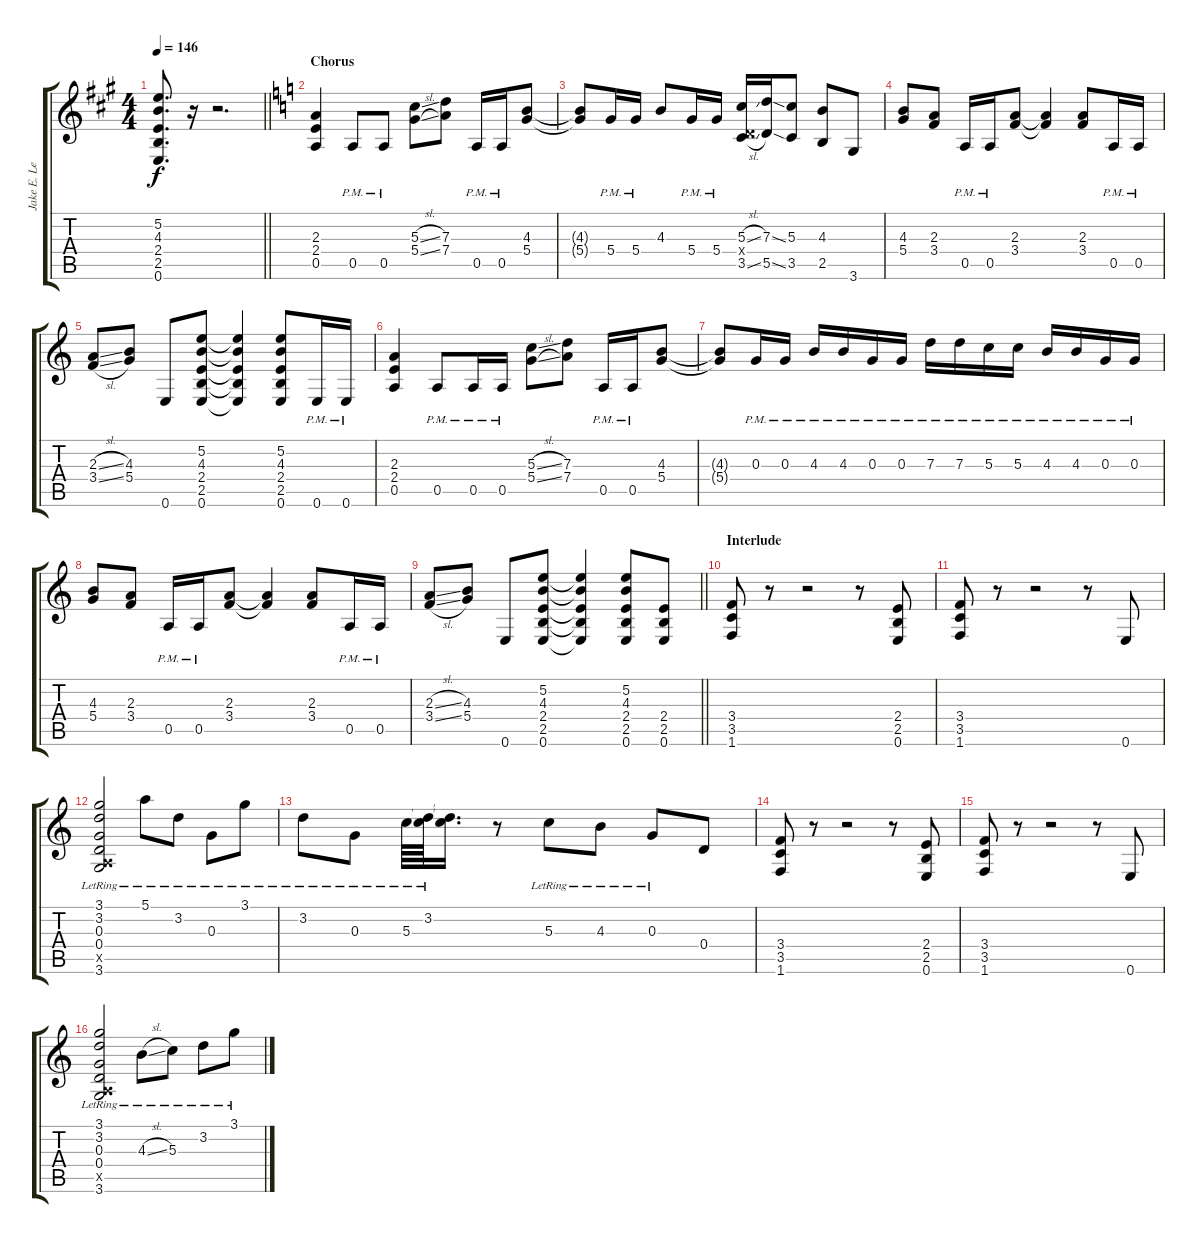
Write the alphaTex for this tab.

\track ("Jake E. Lee Rhythm Guitar 1" "Jake E. Le") {instrument distortionguitar}
\staff {score tabs}
\tuning (E4 B3 G3 D3 A2 E2) {hide}
\ts (4 4)
\tempo 146
\clef g2
\barLineRight lightlight
\ks f#minor
(5.2 4.3 2.4 2.5 0.6).8{d dy f} r.16 r.2{d} |
\section ("" "Chorus")
\ks aminor
(2.3 2.4 0.5).4 0.5{pm}.8 0.5{pm}.8 (5.3{sl} 5.4{sl}).8 (7.3 7.4).8 0.5{pm}.16 0.5{pm}.16 (4.3 5.4).8 |
(4.3{t} 5.4{t}).8 5.4{pm}.16 5.4{pm}.16 4.3.8 5.4{pm}.16 5.4{pm}.16 (5.3{sl} 0.4{x} 3.5{sl}).16 (7.3{ss} 5.5{ss}).16 (5.3 3.5).8 (4.3 2.5).8 3.6.8 |
(4.3 5.4).8 (2.3 3.4).8 0.5{pm}.16 0.5{pm}.16 (2.3 3.4).8 (2.3{t} 3.4{t}).4 (2.3 3.4).8 0.5{pm}.16 0.5{pm}.16 |
(2.3{sl} 3.4{sl}).8 (4.3 5.4).8 0.6.8 (5.2 4.3 2.4 2.5 0.6).8 (5.2{t} 4.3{t} 2.4{t} 2.5{t} 0.6{t}).4 (5.2 4.3 2.4 2.5 0.6).8 0.6{pm}.16 0.6{pm}.16 |
(2.3 2.4 0.5).4 0.5{pm}.8 0.5{pm}.16 0.5{pm}.16 (5.3{sl} 5.4{sl}).8 (7.3 7.4).8 0.5{pm}.16 0.5{pm}.16 (4.3 5.4).8 |
(4.3{t} 5.4{t}).8 0.3{pm}.16 0.3{pm}.16 4.3{pm}.16 4.3{pm}.16 0.3{pm}.16 0.3{pm}.16 7.3{pm}.16 7.3{pm}.16 5.3{pm}.16 5.3{pm}.16 4.3{pm}.16 4.3{pm}.16 0.3{pm}.16 0.3{pm}.16 |
(4.3 5.4).8 (2.3 3.4).8 0.5{pm}.16 0.5{pm}.16 (2.3 3.4).8 (2.3{t} 3.4{t}).4 (2.3 3.4).8 0.5{pm}.16 0.5{pm}.16 |
\barLineRight lightlight
(2.3{sl} 3.4{sl}).8 (4.3 5.4).8 0.6.8 (5.2 4.3 2.4 2.5 0.6).8 (5.2{t} 4.3{t} 2.4{t} 2.5{t} 0.6{t}).4 (5.2 4.3 2.4 2.5 0.6).8 (2.4 2.5 0.6).8 |
\section ("" "Interlude")
(3.4 3.5 1.6).8 r.8 r.2 r.8 (2.4 2.5 0.6).8 |
(3.4 3.5 1.6).8 r.8 r.2 r.8 0.6.8 |
(3.1{lr} 3.2{lr} 0.3{lr} 0.4{lr} 0.5{x} 3.6{lr}).2 5.1{lr}.8 3.2{lr}.8 0.3{lr}.8 3.1{lr}.8 |
3.2{lr}.8 0.3{lr}.8 5.3{lr}.64 (3.2{lr} 5.3{t}).64 (3.2{t} 5.3{t}).16{d} r.8 5.3{lr}.8 4.3{lr}.8 0.3{lr}.8 0.4.8 |
(3.4 3.5 1.6).8 r.8 r.2 r.8 (2.4 2.5 0.6).8 |
(3.4 3.5 1.6).8 r.8 r.2 r.8 0.6.8 |
(3.1{lr} 3.2{lr} 0.3{lr} 0.4{lr} 0.5{x} 3.6{lr}).2 4.3{sl lr}.8 5.3{lr}.8 3.2{lr}.8 3.1{lr}.8
